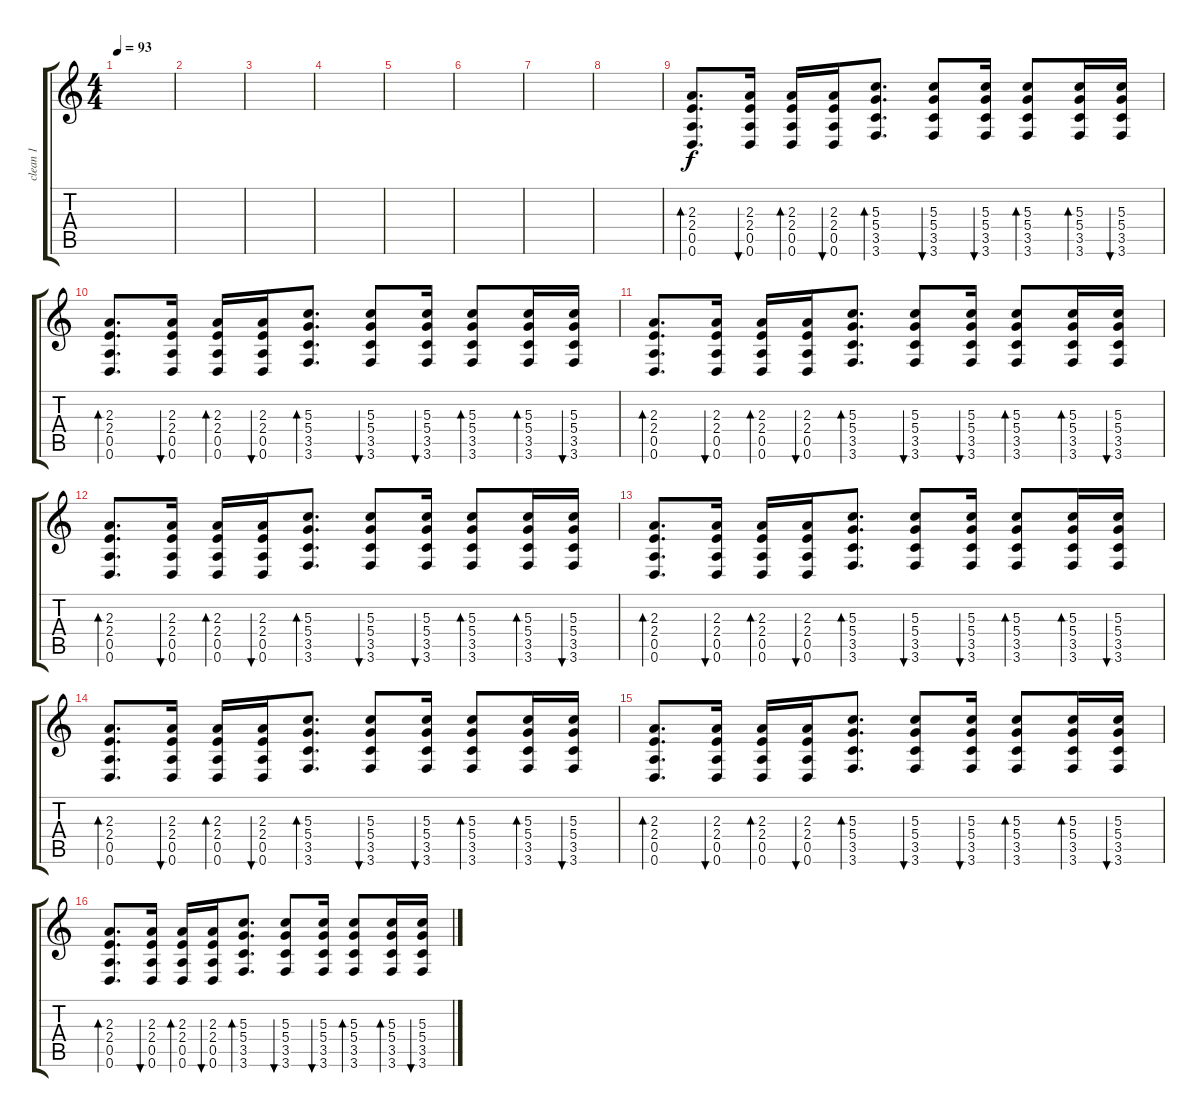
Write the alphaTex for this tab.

\track ("clean 1" "clean 1") {instrument acousticguitarsteel}
\staff {score tabs}
\tuning (E4 B3 G3 D3 A2 D2) {hide}
\ts (4 4)
\tempo 93
\clef g2
\ks c
|
|
|
|
|
|
|
|
(2.3 2.4 0.5 0.6).8{d bd 60} (2.3 2.4 0.5 0.6).16{bu 60} (2.3 2.4 0.5 0.6).16{bd 60} (2.3 2.4 0.5 0.6).16{bu 60} (5.3 5.4 3.5 3.6).8{d bd 60} (5.3 5.4 3.5 3.6).8{bu 60} (5.3 5.4 3.5 3.6).16{bu 60} (5.3 5.4 3.5 3.6).8{bd 60} (5.3 5.4 3.5 3.6).16{bd 60} (5.3 5.4 3.5 3.6).16{bu 60} |
(2.3 2.4 0.5 0.6).8{d bd 60} (2.3 2.4 0.5 0.6).16{bu 60} (2.3 2.4 0.5 0.6).16{bd 60} (2.3 2.4 0.5 0.6).16{bu 60} (5.3 5.4 3.5 3.6).8{d bd 60} (5.3 5.4 3.5 3.6).8{bu 60} (5.3 5.4 3.5 3.6).16{bu 60} (5.3 5.4 3.5 3.6).8{bd 60} (5.3 5.4 3.5 3.6).16{bd 60} (5.3 5.4 3.5 3.6).16{bu 60} |
(2.3 2.4 0.5 0.6).8{d bd 60} (2.3 2.4 0.5 0.6).16{bu 60} (2.3 2.4 0.5 0.6).16{bd 60} (2.3 2.4 0.5 0.6).16{bu 60} (5.3 5.4 3.5 3.6).8{d bd 60} (5.3 5.4 3.5 3.6).8{bu 60} (5.3 5.4 3.5 3.6).16{bu 60} (5.3 5.4 3.5 3.6).8{bd 60} (5.3 5.4 3.5 3.6).16{bd 60} (5.3 5.4 3.5 3.6).16{bu 60} |
(2.3 2.4 0.5 0.6).8{d bd 60} (2.3 2.4 0.5 0.6).16{bu 60} (2.3 2.4 0.5 0.6).16{bd 60} (2.3 2.4 0.5 0.6).16{bu 60} (5.3 5.4 3.5 3.6).8{d bd 60} (5.3 5.4 3.5 3.6).8{bu 60} (5.3 5.4 3.5 3.6).16{bu 60} (5.3 5.4 3.5 3.6).8{bd 60} (5.3 5.4 3.5 3.6).16{bd 60} (5.3 5.4 3.5 3.6).16{bu 60} |
(2.3 2.4 0.5 0.6).8{d bd 60} (2.3 2.4 0.5 0.6).16{bu 60} (2.3 2.4 0.5 0.6).16{bd 60} (2.3 2.4 0.5 0.6).16{bu 60} (5.3 5.4 3.5 3.6).8{d bd 60} (5.3 5.4 3.5 3.6).8{bu 60} (5.3 5.4 3.5 3.6).16{bu 60} (5.3 5.4 3.5 3.6).8{bd 60} (5.3 5.4 3.5 3.6).16{bd 60} (5.3 5.4 3.5 3.6).16{bu 60} |
(2.3 2.4 0.5 0.6).8{d bd 60} (2.3 2.4 0.5 0.6).16{bu 60} (2.3 2.4 0.5 0.6).16{bd 60} (2.3 2.4 0.5 0.6).16{bu 60} (5.3 5.4 3.5 3.6).8{d bd 60} (5.3 5.4 3.5 3.6).8{bu 60} (5.3 5.4 3.5 3.6).16{bu 60} (5.3 5.4 3.5 3.6).8{bd 60} (5.3 5.4 3.5 3.6).16{bd 60} (5.3 5.4 3.5 3.6).16{bu 60} |
(2.3 2.4 0.5 0.6).8{d bd 60} (2.3 2.4 0.5 0.6).16{bu 60} (2.3 2.4 0.5 0.6).16{bd 60} (2.3 2.4 0.5 0.6).16{bu 60} (5.3 5.4 3.5 3.6).8{d bd 60} (5.3 5.4 3.5 3.6).8{bu 60} (5.3 5.4 3.5 3.6).16{bu 60} (5.3 5.4 3.5 3.6).8{bd 60} (5.3 5.4 3.5 3.6).16{bd 60} (5.3 5.4 3.5 3.6).16{bu 60} |
(2.3 2.4 0.5 0.6).8{d bd 60} (2.3 2.4 0.5 0.6).16{bu 60} (2.3 2.4 0.5 0.6).16{bd 60} (2.3 2.4 0.5 0.6).16{bu 60} (5.3 5.4 3.5 3.6).8{d bd 60} (5.3 5.4 3.5 3.6).8{bu 60} (5.3 5.4 3.5 3.6).16{bu 60} (5.3 5.4 3.5 3.6).8{bd 60} (5.3 5.4 3.5 3.6).16{bd 60} (5.3 5.4 3.5 3.6).16{bu 60}
